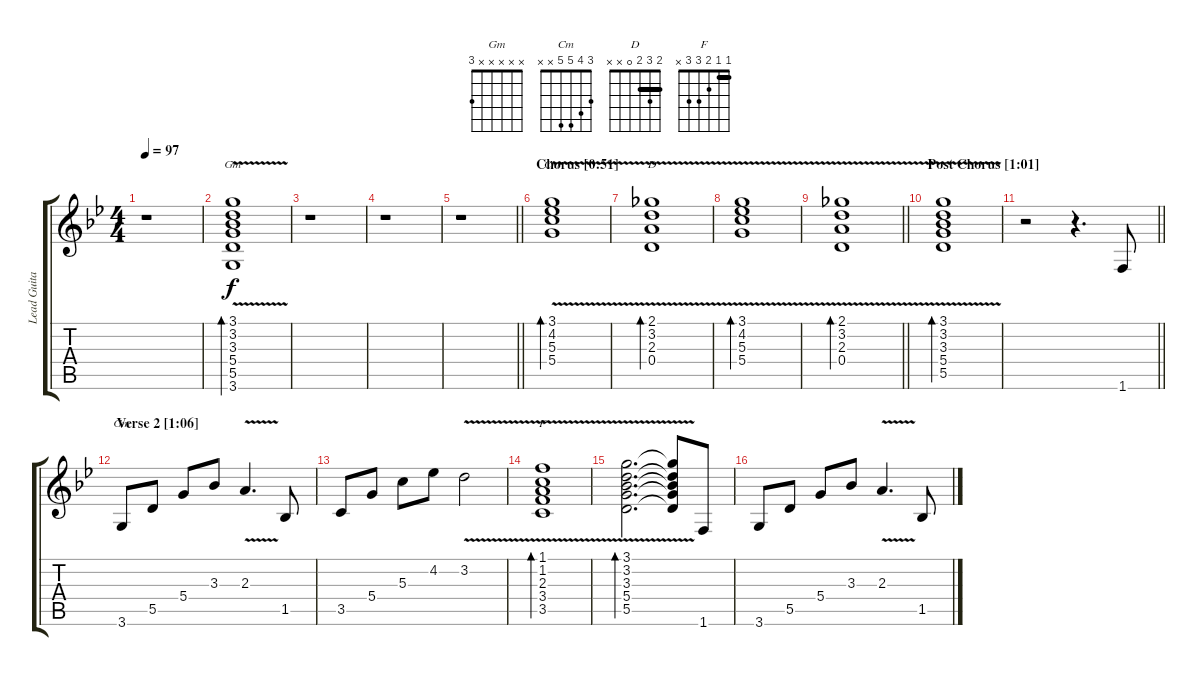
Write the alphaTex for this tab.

\track ("Lead Guitar" "Lead Guita") {instrument electricguitarclean}
\staff {score tabs}
\tuning (E4 B3 G3 D3 A2 E2) {hide}
\chord ("Gm" 3 3 3 5 5 x) {barre 3}
\chord ("Cm" 3 4 5 5 x x)
\chord ("D" 2 3 2 0 x x) {barre 2}
\chord ("Gm" x x x x x 3)
\chord ("F" 1 1 2 3 3 x) {barre 1}
\ts (4 4)
\tempo 97
\clef g2
\ks gminor
r.1{dy f} |
(3.1{v} 3.2{v} 3.3{v} 5.4{v} 5.5{v} 3.6{v}).1{bd 120 ch "Gm"} |
r.1 |
r.1 |
\barLineRight lightlight
r.1 |
\section ("" "Chorus [0:51]")
(3.1{v} 4.2{v} 5.3{v} 5.4{v}).1{bd 120 ch "Cm"} |
(2.1{v} 3.2{v} 2.3{v} 0.4{v}).1{bd 120 ch "D"} |
(3.1{v} 4.2{v} 5.3{v} 5.4{v}).1{bd 120} |
\barLineRight lightlight
(2.1{v} 3.2{v} 2.3{v} 0.4{v}).1{bd 120} |
\section ("" "Post Chorus [1:01]")
(3.1{v} 3.2{v} 3.3{v} 5.4{v} 5.5{v}).1{bd 120} |
\barLineRight lightlight
r.2 r.4{d} 1.6.8 |
\section ("" "Verse 2 [1:06]")
3.6.8{ch "Gm"} 5.5.8 5.4.8 3.3.8 2.3{v}.4{d} 1.5.8 |
3.5.8 5.4.8 5.3.8 4.2.8 3.2{v}.2 |
(1.1{v} 1.2{v} 2.3{v} 3.4{v} 3.5{v}).1{bd 120 ch "F"} |
(3.1{v} 3.2{v} 3.3{v} 5.4{v} 5.5{v}).2{d bd 120} (3.1{t} 3.2{t} 3.3{t} 5.4{t} 5.5{t}).8 1.6.8 |
3.6.8 5.5.8 5.4.8 3.3.8 2.3{v}.4{d} 1.5.8
